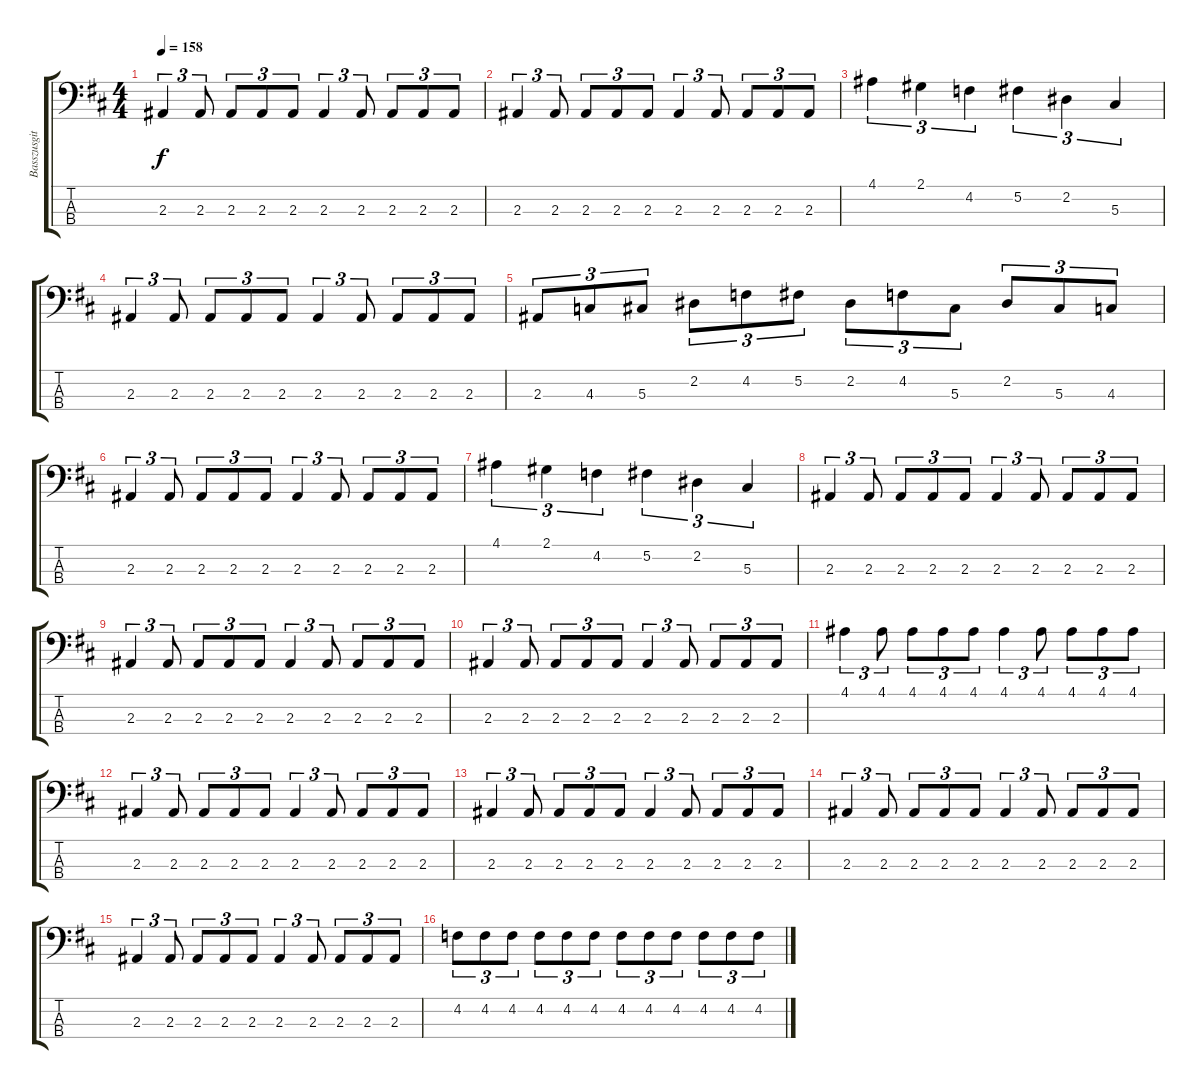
\track ("Basszusgitár (Yngwie Malmsteen)" "Basszusgit") {instrument electricbassfinger}
\staff {score tabs}
\tuning (Gb2 Db2 Ab1 Eb1) {hide}
\ts (4 4)
\tempo 158
\clef f4
\ks d
2.3.4{tu (3 2) dy f} 2.3.8{tu (3 2)} 2.3.8{tu (3 2)} 2.3.8{tu (3 2)} 2.3.8{tu (3 2)} 2.3.4{tu (3 2)} 2.3.8{tu (3 2)} 2.3.8{tu (3 2)} 2.3.8{tu (3 2)} 2.3.8{tu (3 2)} |
2.3.4{tu (3 2)} 2.3.8{tu (3 2)} 2.3.8{tu (3 2)} 2.3.8{tu (3 2)} 2.3.8{tu (3 2)} 2.3.4{tu (3 2)} 2.3.8{tu (3 2)} 2.3.8{tu (3 2)} 2.3.8{tu (3 2)} 2.3.8{tu (3 2)} |
4.1.4{tu (3 2)} 2.1.4{tu (3 2)} 4.2.4{tu (3 2)} 5.2.4{tu (3 2)} 2.2.4{tu (3 2)} 5.3.4{tu (3 2)} |
2.3.4{tu (3 2)} 2.3.8{tu (3 2)} 2.3.8{tu (3 2)} 2.3.8{tu (3 2)} 2.3.8{tu (3 2)} 2.3.4{tu (3 2)} 2.3.8{tu (3 2)} 2.3.8{tu (3 2)} 2.3.8{tu (3 2)} 2.3.8{tu (3 2)} |
2.3.8{tu (3 2)} 4.3.8{tu (3 2)} 5.3.8{tu (3 2)} 2.2.8{tu (3 2)} 4.2.8{tu (3 2)} 5.2.8{tu (3 2)} 2.2.8{tu (3 2)} 4.2.8{tu (3 2)} 5.3.8{tu (3 2)} 2.2.8{tu (3 2)} 5.3.8{tu (3 2)} 4.3.8{tu (3 2)} |
2.3.4{tu (3 2)} 2.3.8{tu (3 2)} 2.3.8{tu (3 2)} 2.3.8{tu (3 2)} 2.3.8{tu (3 2)} 2.3.4{tu (3 2)} 2.3.8{tu (3 2)} 2.3.8{tu (3 2)} 2.3.8{tu (3 2)} 2.3.8{tu (3 2)} |
4.1.4{tu (3 2)} 2.1.4{tu (3 2)} 4.2.4{tu (3 2)} 5.2.4{tu (3 2)} 2.2.4{tu (3 2)} 5.3.4{tu (3 2)} |
2.3.4{tu (3 2)} 2.3.8{tu (3 2)} 2.3.8{tu (3 2)} 2.3.8{tu (3 2)} 2.3.8{tu (3 2)} 2.3.4{tu (3 2)} 2.3.8{tu (3 2)} 2.3.8{tu (3 2)} 2.3.8{tu (3 2)} 2.3.8{tu (3 2)} |
2.3.4{tu (3 2)} 2.3.8{tu (3 2)} 2.3.8{tu (3 2)} 2.3.8{tu (3 2)} 2.3.8{tu (3 2)} 2.3.4{tu (3 2)} 2.3.8{tu (3 2)} 2.3.8{tu (3 2)} 2.3.8{tu (3 2)} 2.3.8{tu (3 2)} |
2.3.4{tu (3 2)} 2.3.8{tu (3 2)} 2.3.8{tu (3 2)} 2.3.8{tu (3 2)} 2.3.8{tu (3 2)} 2.3.4{tu (3 2)} 2.3.8{tu (3 2)} 2.3.8{tu (3 2)} 2.3.8{tu (3 2)} 2.3.8{tu (3 2)} |
4.1.4{tu (3 2)} 4.1.8{tu (3 2)} 4.1.8{tu (3 2)} 4.1.8{tu (3 2)} 4.1.8{tu (3 2)} 4.1.4{tu (3 2)} 4.1.8{tu (3 2)} 4.1.8{tu (3 2)} 4.1.8{tu (3 2)} 4.1.8{tu (3 2)} |
2.3.4{tu (3 2)} 2.3.8{tu (3 2)} 2.3.8{tu (3 2)} 2.3.8{tu (3 2)} 2.3.8{tu (3 2)} 2.3.4{tu (3 2)} 2.3.8{tu (3 2)} 2.3.8{tu (3 2)} 2.3.8{tu (3 2)} 2.3.8{tu (3 2)} |
2.3.4{tu (3 2)} 2.3.8{tu (3 2)} 2.3.8{tu (3 2)} 2.3.8{tu (3 2)} 2.3.8{tu (3 2)} 2.3.4{tu (3 2)} 2.3.8{tu (3 2)} 2.3.8{tu (3 2)} 2.3.8{tu (3 2)} 2.3.8{tu (3 2)} |
2.3.4{tu (3 2)} 2.3.8{tu (3 2)} 2.3.8{tu (3 2)} 2.3.8{tu (3 2)} 2.3.8{tu (3 2)} 2.3.4{tu (3 2)} 2.3.8{tu (3 2)} 2.3.8{tu (3 2)} 2.3.8{tu (3 2)} 2.3.8{tu (3 2)} |
2.3.4{tu (3 2)} 2.3.8{tu (3 2)} 2.3.8{tu (3 2)} 2.3.8{tu (3 2)} 2.3.8{tu (3 2)} 2.3.4{tu (3 2)} 2.3.8{tu (3 2)} 2.3.8{tu (3 2)} 2.3.8{tu (3 2)} 2.3.8{tu (3 2)} |
4.2.8{tu (3 2)} 4.2.8{tu (3 2)} 4.2.8{tu (3 2)} 4.2.8{tu (3 2)} 4.2.8{tu (3 2)} 4.2.8{tu (3 2)} 4.2.8{tu (3 2)} 4.2.8{tu (3 2)} 4.2.8{tu (3 2)} 4.2.8{tu (3 2)} 4.2.8{tu (3 2)} 4.2.8{tu (3 2)}
